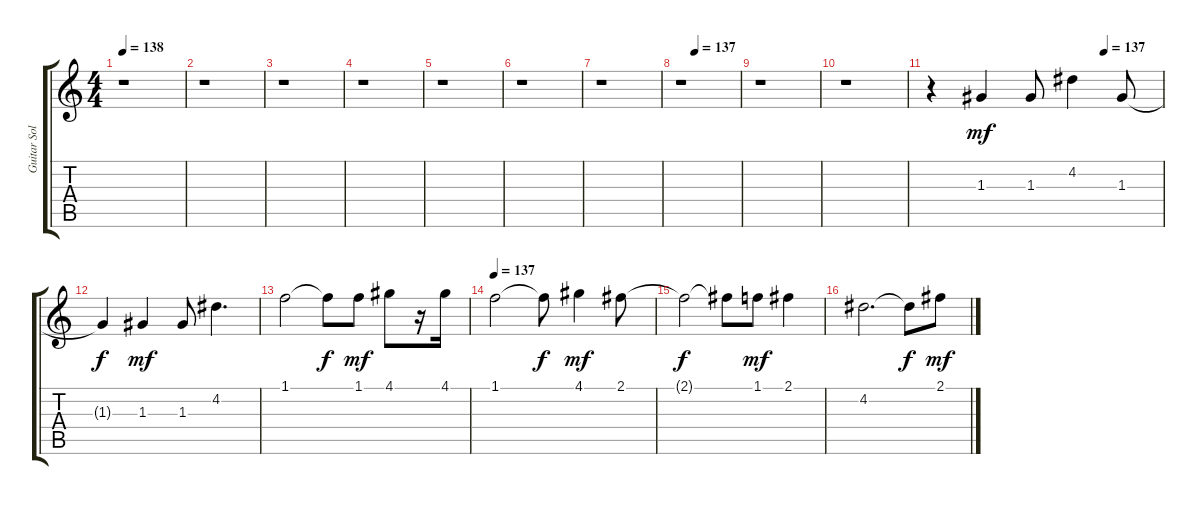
\track ("Guitar Solo L" "Guitar Sol") {instrument distortionguitar}
\staff {score tabs}
\tuning (E4 B3 G3 D3 A2 E2) {hide}
\ts (4 4)
\tempo 138
\clef g2
\ks c
r.1{dy mf} |
r.1 |
r.1 |
r.1 |
r.1 |
r.1 |
r.1 |
\tempo (137 0.25)
r.1 |
r.1 |
r.1 |
\tempo (137 0.75)
r.4 1.3.4 1.3.8 4.2.4 1.3.8 |
1.3{t}.4{dy f} 1.3.4{dy mf} 1.3.8 4.2.4{d} |
1.1.2 1.1{t}.8{dy f} 1.1.8{dy mf} 4.1.8 r.16 4.1.16 |
\tempo 137
1.1.2 1.1{t}.8{dy f} 4.1.4{dy mf} 2.1.8 |
2.1{t}.2{dy f} 2.1{t}.8 1.1.8{dy mf} 2.1.4 |
4.2.2{d} 4.2{t}.8{dy f} 2.1.8{dy mf}
